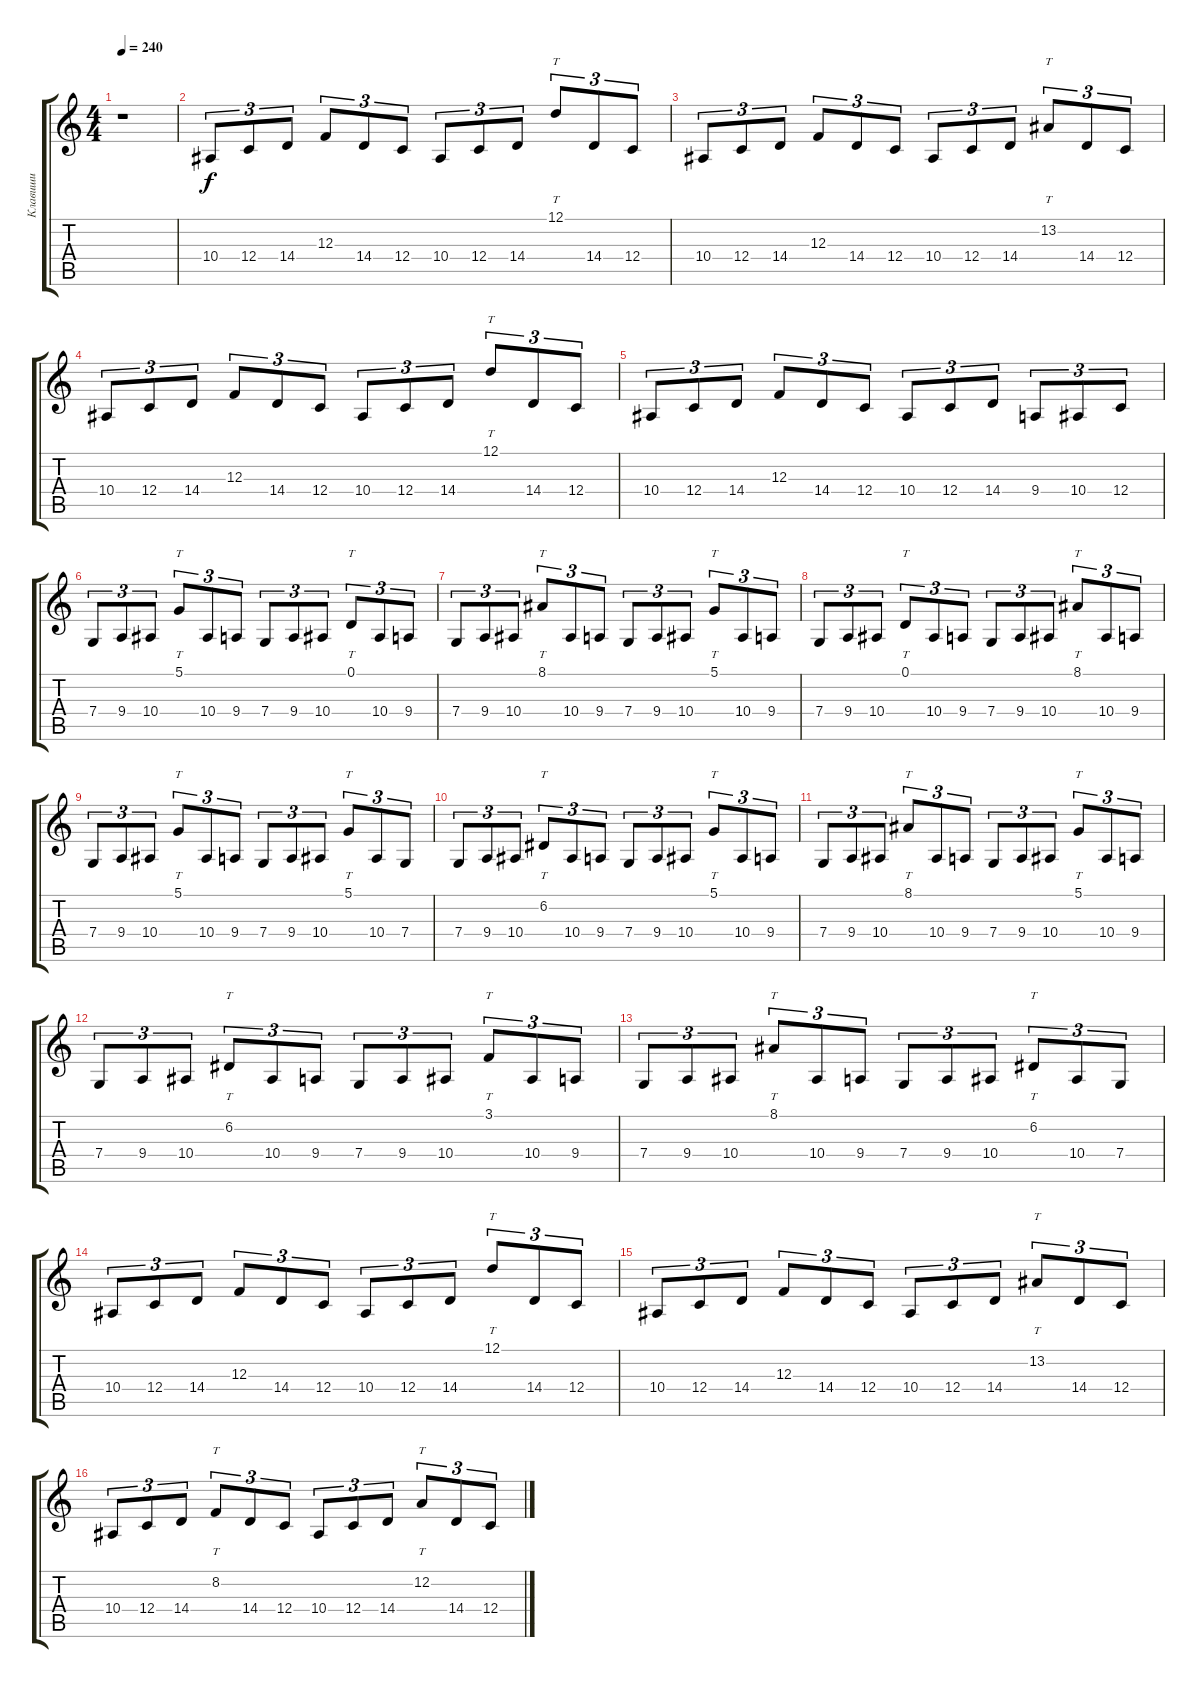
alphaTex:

\track ("Клавиши" "Клавиши") {instrument pad1newage}
\staff {score tabs}
\tuning (D4 A3 F3 C3 G2 D2) {hide}
\ts (4 4)
\tempo 240
\clef g2
\ks aminor
r.1{dy f} |
\ks c
10.4.8{tu (3 2)} 12.4.8{tu (3 2)} 14.4.8{tu (3 2)} 12.3.8{tu (3 2)} 14.4.8{tu (3 2)} 12.4.8{tu (3 2)} 10.4.8{tu (3 2)} 12.4.8{tu (3 2)} 14.4.8{tu (3 2)} 12.1.8{tt tu (3 2)} 14.4.8{tu (3 2)} 12.4.8{tu (3 2)} |
10.4.8{tu (3 2)} 12.4.8{tu (3 2)} 14.4.8{tu (3 2)} 12.3.8{tu (3 2)} 14.4.8{tu (3 2)} 12.4.8{tu (3 2)} 10.4.8{tu (3 2)} 12.4.8{tu (3 2)} 14.4.8{tu (3 2)} 13.2.8{tt tu (3 2)} 14.4.8{tu (3 2)} 12.4.8{tu (3 2)} |
\ks aminor
10.4.8{tu (3 2)} 12.4.8{tu (3 2)} 14.4.8{tu (3 2)} 12.3.8{tu (3 2)} 14.4.8{tu (3 2)} 12.4.8{tu (3 2)} 10.4.8{tu (3 2)} 12.4.8{tu (3 2)} 14.4.8{tu (3 2)} 12.1.8{tt tu (3 2)} 14.4.8{tu (3 2)} 12.4.8{tu (3 2)} |
10.4.8{tu (3 2)} 12.4.8{tu (3 2)} 14.4.8{tu (3 2)} 12.3.8{tu (3 2)} 14.4.8{tu (3 2)} 12.4.8{tu (3 2)} 10.4.8{tu (3 2)} 12.4.8{tu (3 2)} 14.4.8{tu (3 2)} 9.4.8{tu (3 2)} 10.4.8{tu (3 2)} 12.4.8{tu (3 2)} |
\ks c
7.4.8{tu (3 2)} 9.4.8{tu (3 2)} 10.4.8{tu (3 2)} 5.1.8{tt tu (3 2)} 10.4.8{tu (3 2)} 9.4.8{tu (3 2)} 7.4.8{tu (3 2)} 9.4.8{tu (3 2)} 10.4.8{tu (3 2)} 0.1.8{tt tu (3 2)} 10.4.8{tu (3 2)} 9.4.8{tu (3 2)} |
7.4.8{tu (3 2)} 9.4.8{tu (3 2)} 10.4.8{tu (3 2)} 8.1.8{tt tu (3 2)} 10.4.8{tu (3 2)} 9.4.8{tu (3 2)} 7.4.8{tu (3 2)} 9.4.8{tu (3 2)} 10.4.8{tu (3 2)} 5.1.8{tt tu (3 2)} 10.4.8{tu (3 2)} 9.4.8{tu (3 2)} |
\ks aminor
7.4.8{tu (3 2)} 9.4.8{tu (3 2)} 10.4.8{tu (3 2)} 0.1.8{tt tu (3 2)} 10.4.8{tu (3 2)} 9.4.8{tu (3 2)} 7.4.8{tu (3 2)} 9.4.8{tu (3 2)} 10.4.8{tu (3 2)} 8.1.8{tt tu (3 2)} 10.4.8{tu (3 2)} 9.4.8{tu (3 2)} |
7.4.8{tu (3 2)} 9.4.8{tu (3 2)} 10.4.8{tu (3 2)} 5.1.8{tt tu (3 2)} 10.4.8{tu (3 2)} 9.4.8{tu (3 2)} 7.4.8{tu (3 2)} 9.4.8{tu (3 2)} 10.4.8{tu (3 2)} 5.1.8{tt tu (3 2)} 10.4.8{tu (3 2)} 7.4.8{tu (3 2)} |
\ks c
7.4.8{tu (3 2)} 9.4.8{tu (3 2)} 10.4.8{tu (3 2)} 6.2.8{tt tu (3 2)} 10.4.8{tu (3 2)} 9.4.8{tu (3 2)} 7.4.8{tu (3 2)} 9.4.8{tu (3 2)} 10.4.8{tu (3 2)} 5.1.8{tt tu (3 2)} 10.4.8{tu (3 2)} 9.4.8{tu (3 2)} |
7.4.8{tu (3 2)} 9.4.8{tu (3 2)} 10.4.8{tu (3 2)} 8.1.8{tt tu (3 2)} 10.4.8{tu (3 2)} 9.4.8{tu (3 2)} 7.4.8{tu (3 2)} 9.4.8{tu (3 2)} 10.4.8{tu (3 2)} 5.1.8{tt tu (3 2)} 10.4.8{tu (3 2)} 9.4.8{tu (3 2)} |
\ks aminor
7.4.8{tu (3 2)} 9.4.8{tu (3 2)} 10.4.8{tu (3 2)} 6.2.8{tt tu (3 2)} 10.4.8{tu (3 2)} 9.4.8{tu (3 2)} 7.4.8{tu (3 2)} 9.4.8{tu (3 2)} 10.4.8{tu (3 2)} 3.1.8{tt tu (3 2)} 10.4.8{tu (3 2)} 9.4.8{tu (3 2)} |
7.4.8{tu (3 2)} 9.4.8{tu (3 2)} 10.4.8{tu (3 2)} 8.1.8{tt tu (3 2)} 10.4.8{tu (3 2)} 9.4.8{tu (3 2)} 7.4.8{tu (3 2)} 9.4.8{tu (3 2)} 10.4.8{tu (3 2)} 6.2.8{tt tu (3 2)} 10.4.8{tu (3 2)} 7.4.8{tu (3 2)} |
\ks c
10.4.8{tu (3 2)} 12.4.8{tu (3 2)} 14.4.8{tu (3 2)} 12.3.8{tu (3 2)} 14.4.8{tu (3 2)} 12.4.8{tu (3 2)} 10.4.8{tu (3 2)} 12.4.8{tu (3 2)} 14.4.8{tu (3 2)} 12.1.8{tt tu (3 2)} 14.4.8{tu (3 2)} 12.4.8{tu (3 2)} |
10.4.8{tu (3 2)} 12.4.8{tu (3 2)} 14.4.8{tu (3 2)} 12.3.8{tu (3 2)} 14.4.8{tu (3 2)} 12.4.8{tu (3 2)} 10.4.8{tu (3 2)} 12.4.8{tu (3 2)} 14.4.8{tu (3 2)} 13.2.8{tt tu (3 2)} 14.4.8{tu (3 2)} 12.4.8{tu (3 2)} |
\ks aminor
10.4.8{tu (3 2)} 12.4.8{tu (3 2)} 14.4.8{tu (3 2)} 8.2.8{tt tu (3 2)} 14.4.8{tu (3 2)} 12.4.8{tu (3 2)} 10.4.8{tu (3 2)} 12.4.8{tu (3 2)} 14.4.8{tu (3 2)} 12.2.8{tt tu (3 2)} 14.4.8{tu (3 2)} 12.4.8{tu (3 2)}
